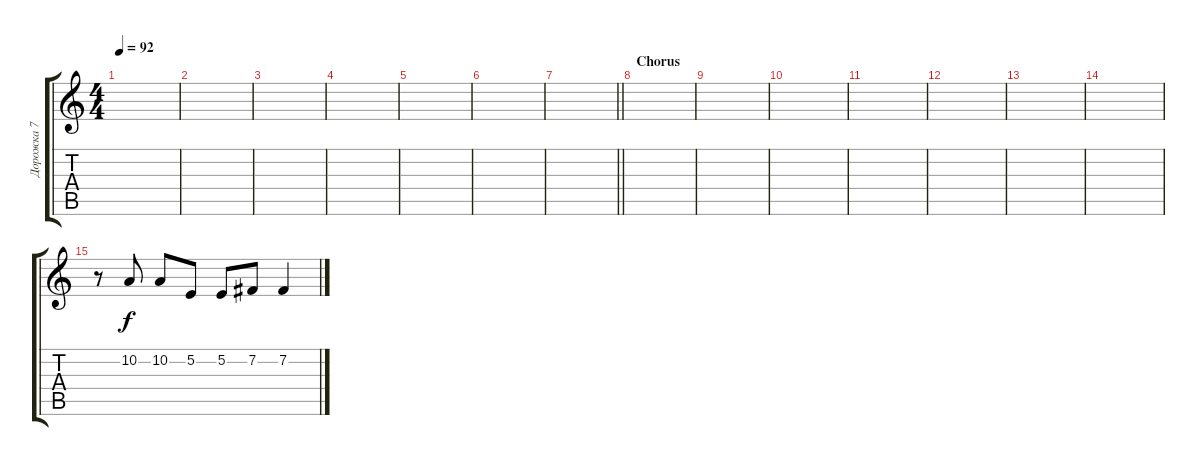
\track ("Дорожка 7" "Дорожка 7") {instrument altosax}
\staff {score tabs}
\tuning (E4 B3 G3 D3 A2 E2) {hide}
\ts (4 4)
\tempo 92
\clef g2
\ks c
|
|
|
|
|
|
\barLineRight lightlight
|
\section ("" "Chorus")
|
|
|
|
|
|
|
r.8 10.2.8 10.2.8 5.2.8 5.2.8 7.2.8 7.2.4
